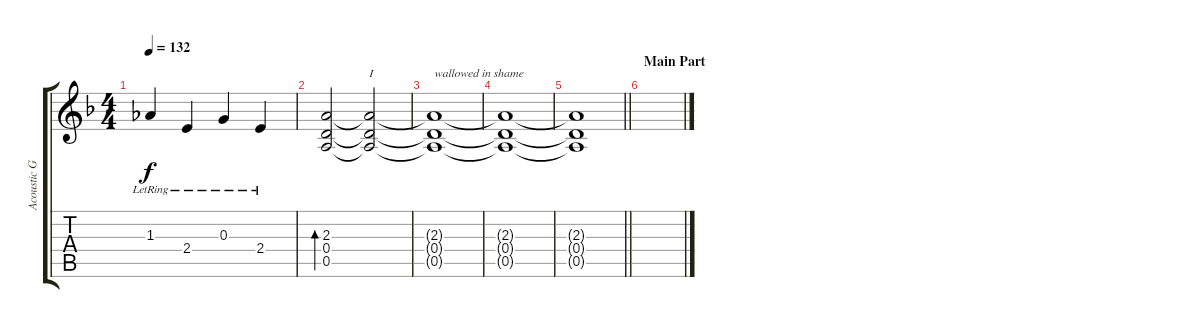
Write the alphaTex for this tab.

\track ("Acoustic Guitar" "Acoustic G") {instrument acousticguitarnylon}
\staff {score tabs}
\tuning (E4 B3 G3 D3 A2 D2) {hide}
\ts (4 4)
\tempo 132
\clef g2
\ks dminor
1.3{lr}.4{dy f} 2.4{lr}.4 0.3{lr}.4 2.4{lr}.4 |
(2.3 0.4 0.5).2{bd 480} (2.3{t} 0.4{t} 0.5{t}).2{txt "I"} |
(2.3{t} 0.4{t} 0.5{t}).1{txt "wallowed in shame"} |
(2.3{t} 0.4{t} 0.5{t}).1 |
\barLineRight lightlight
(2.3{t} 0.4{t} 0.5{t}).1 |
\section ("" "Main Part")
